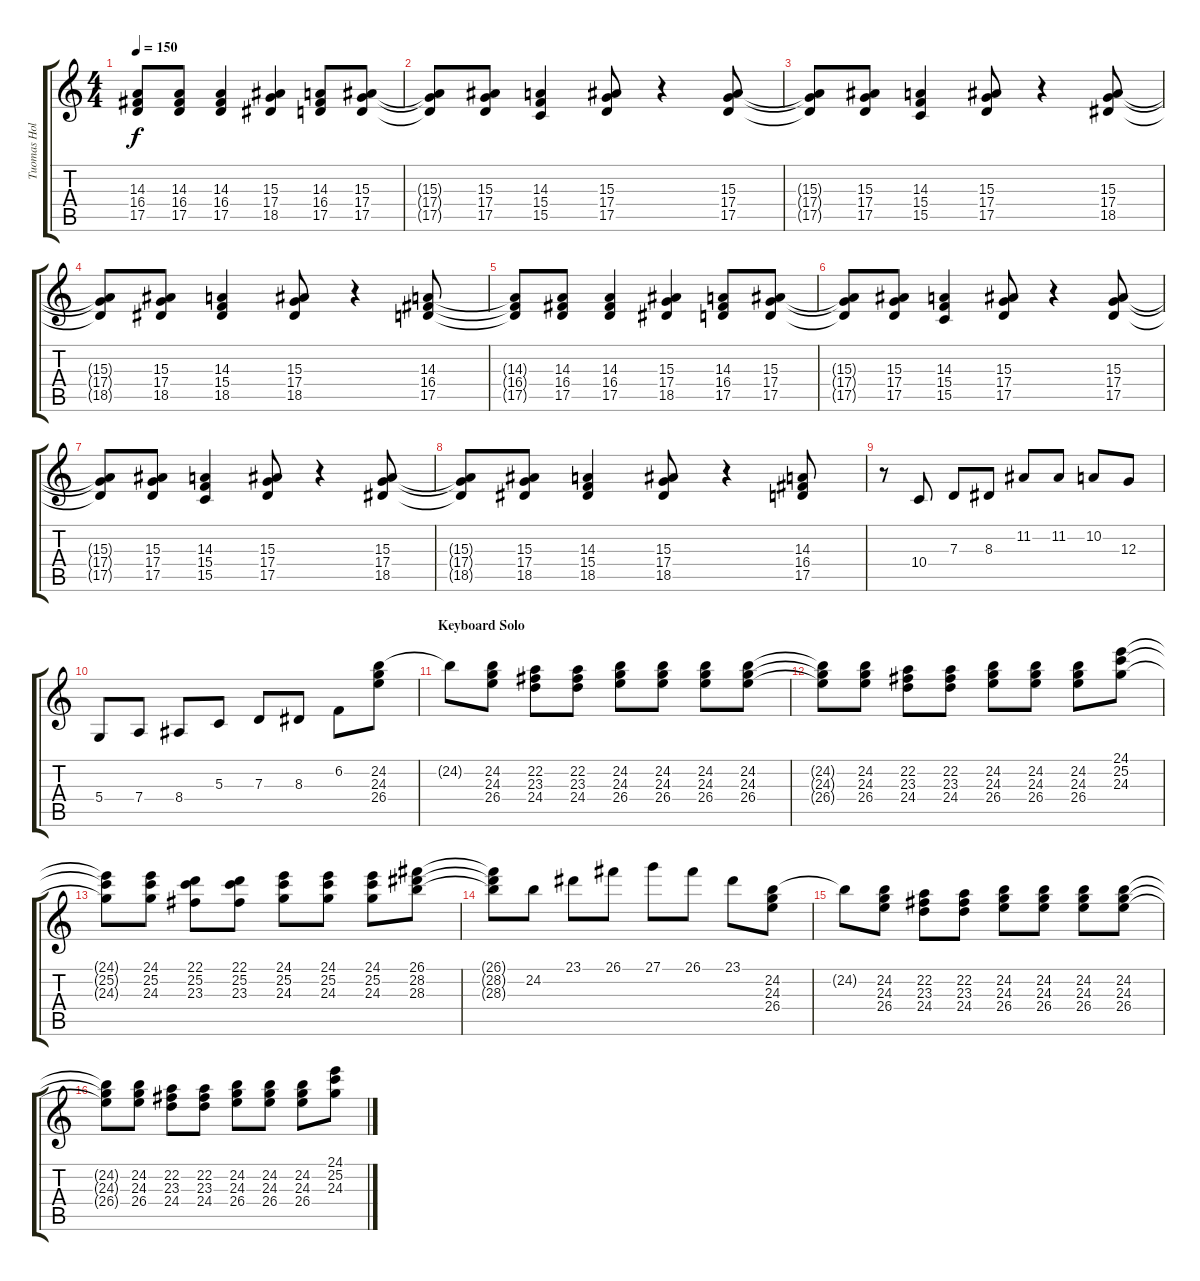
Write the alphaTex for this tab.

\track ("Tuomas Holopainen" "Tuomas Hol") {instrument stringensemble1}
\staff {score tabs}
\tuning (E4 B3 G3 D3 A2 E2) {hide}
\ts (4 4)
\tempo 150
\clef g2
\ks c
(14.3{t} 16.4{t} 17.5{t}).8{dy f} (14.3 16.4 17.5).8 (14.3 16.4 17.5).4 (15.3 17.4 18.5).4 (14.3 16.4 17.5).8 (15.3 17.4 17.5).8 |
(15.3{t} 17.4{t} 17.5{t}).8 (15.3 17.4 17.5).8 (14.3 15.4 15.5).4 (15.3 17.4 17.5).8 r.4 (15.3 17.4 17.5).8 |
(15.3{t} 17.4{t} 17.5{t}).8 (15.3 17.4 17.5).8 (14.3 15.4 15.5).4 (15.3 17.4 17.5).8 r.4 (15.3 17.4 18.5).8 |
(15.3{t} 17.4{t} 18.5{t}).8 (15.3 17.4 18.5).8 (14.3 15.4 18.5).4 (15.3 17.4 18.5).8 r.4 (14.3 16.4 17.5).8 |
(14.3{t} 16.4{t} 17.5{t}).8 (14.3 16.4 17.5).8 (14.3 16.4 17.5).4 (15.3 17.4 18.5).4 (14.3 16.4 17.5).8 (15.3 17.4 17.5).8 |
(15.3{t} 17.4{t} 17.5{t}).8 (15.3 17.4 17.5).8 (14.3 15.4 15.5).4 (15.3 17.4 17.5).8 r.4 (15.3 17.4 17.5).8 |
(15.3{t} 17.4{t} 17.5{t}).8 (15.3 17.4 17.5).8 (14.3 15.4 15.5).4 (15.3 17.4 17.5).8 r.4 (15.3 17.4 18.5).8 |
(15.3{t} 17.4{t} 18.5{t}).8 (15.3 17.4 18.5).8 (14.3 15.4 18.5).4 (15.3 17.4 18.5).8 r.4 (14.3 16.4 17.5).8 |
r.8 10.4.8 7.3.8 8.3.8 11.2.8 11.2.8 10.2.8 12.3.8 |
5.4.8{instrument electricgrandpiano} 7.4.8 8.4.8 5.3.8 7.3.8 8.3.8 6.2.8 (24.2 24.3 26.4).8 |
\section ("" "Keyboard Solo")
24.2{t}.8 (24.2 24.3 26.4).8 (22.2 23.3 24.4).8 (22.2 23.3 24.4).8 (24.2 24.3 26.4).8 (24.2 24.3 26.4).8 (24.2 24.3 26.4).8 (24.2 24.3 26.4).8 |
(24.2{t} 24.3{t} 26.4{t}).8 (24.2 24.3 26.4).8 (22.2 23.3 24.4).8 (22.2 23.3 24.4).8 (24.2 24.3 26.4).8 (24.2 24.3 26.4).8 (24.2 24.3 26.4).8 (24.1 25.2 24.3).8 |
(24.1{t} 25.2{t} 24.3{t}).8 (24.1 25.2 24.3).8 (22.1 25.2 23.3).8 (22.1 25.2 23.3).8 (24.1 25.2 24.3).8 (24.1 25.2 24.3).8 (24.1 25.2 24.3).8 (26.1 28.2 28.3).8 |
(26.1{t} 28.2{t} 28.3{t}).8 24.2.8 23.1.8 26.1.8 27.1.8 26.1.8 23.1.8 (24.2 24.3 26.4).8 |
24.2{t}.8 (24.2 24.3 26.4).8 (22.2 23.3 24.4).8 (22.2 23.3 24.4).8 (24.2 24.3 26.4).8 (24.2 24.3 26.4).8 (24.2 24.3 26.4).8 (24.2 24.3 26.4).8 |
(24.2{t} 24.3{t} 26.4{t}).8 (24.2 24.3 26.4).8 (22.2 23.3 24.4).8 (22.2 23.3 24.4).8 (24.2 24.3 26.4).8 (24.2 24.3 26.4).8 (24.2 24.3 26.4).8 (24.1 25.2 24.3).8
